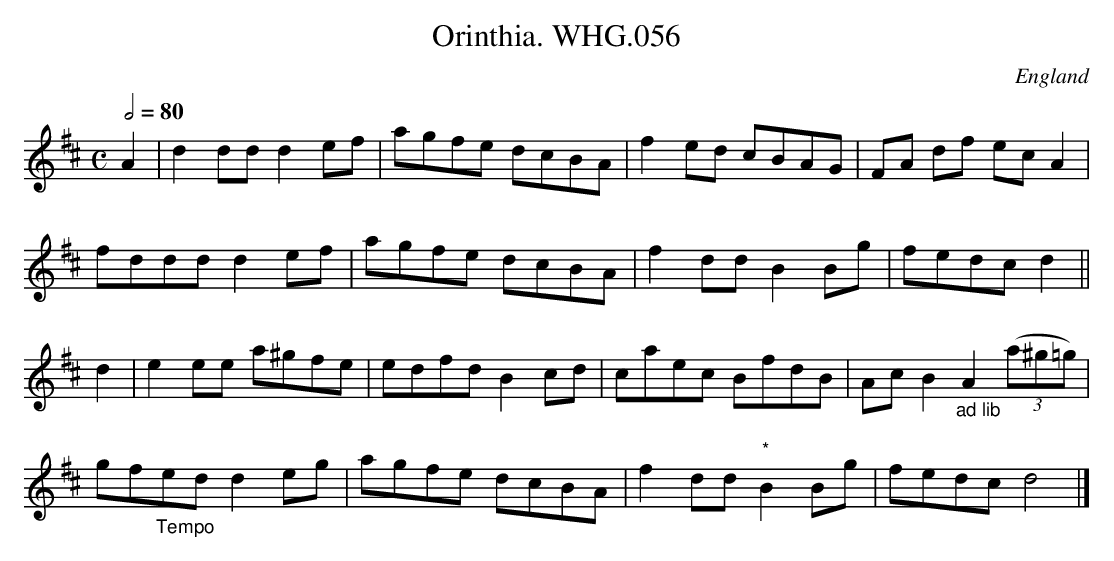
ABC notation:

X:1
T:Orinthia. WHG.056
O:England
M:C
L:1/8
Q:1/2=80
K:D
A2|d2dd d2ef|agfe dcBA|f2ed cBAG|FA df ec A2|
fddd d2ef|agfe dcBA|f2dd B2Bg|fedc d2||
d2|e2ee a^gfe|edfd B2cd|caec BfdB|AcB2 "_ad lib"A2((3a^g=g)|
gf"_Tempo"ed d2eg|agfe dcBA|f2dd "*"B2Bg|fedc d4|]
